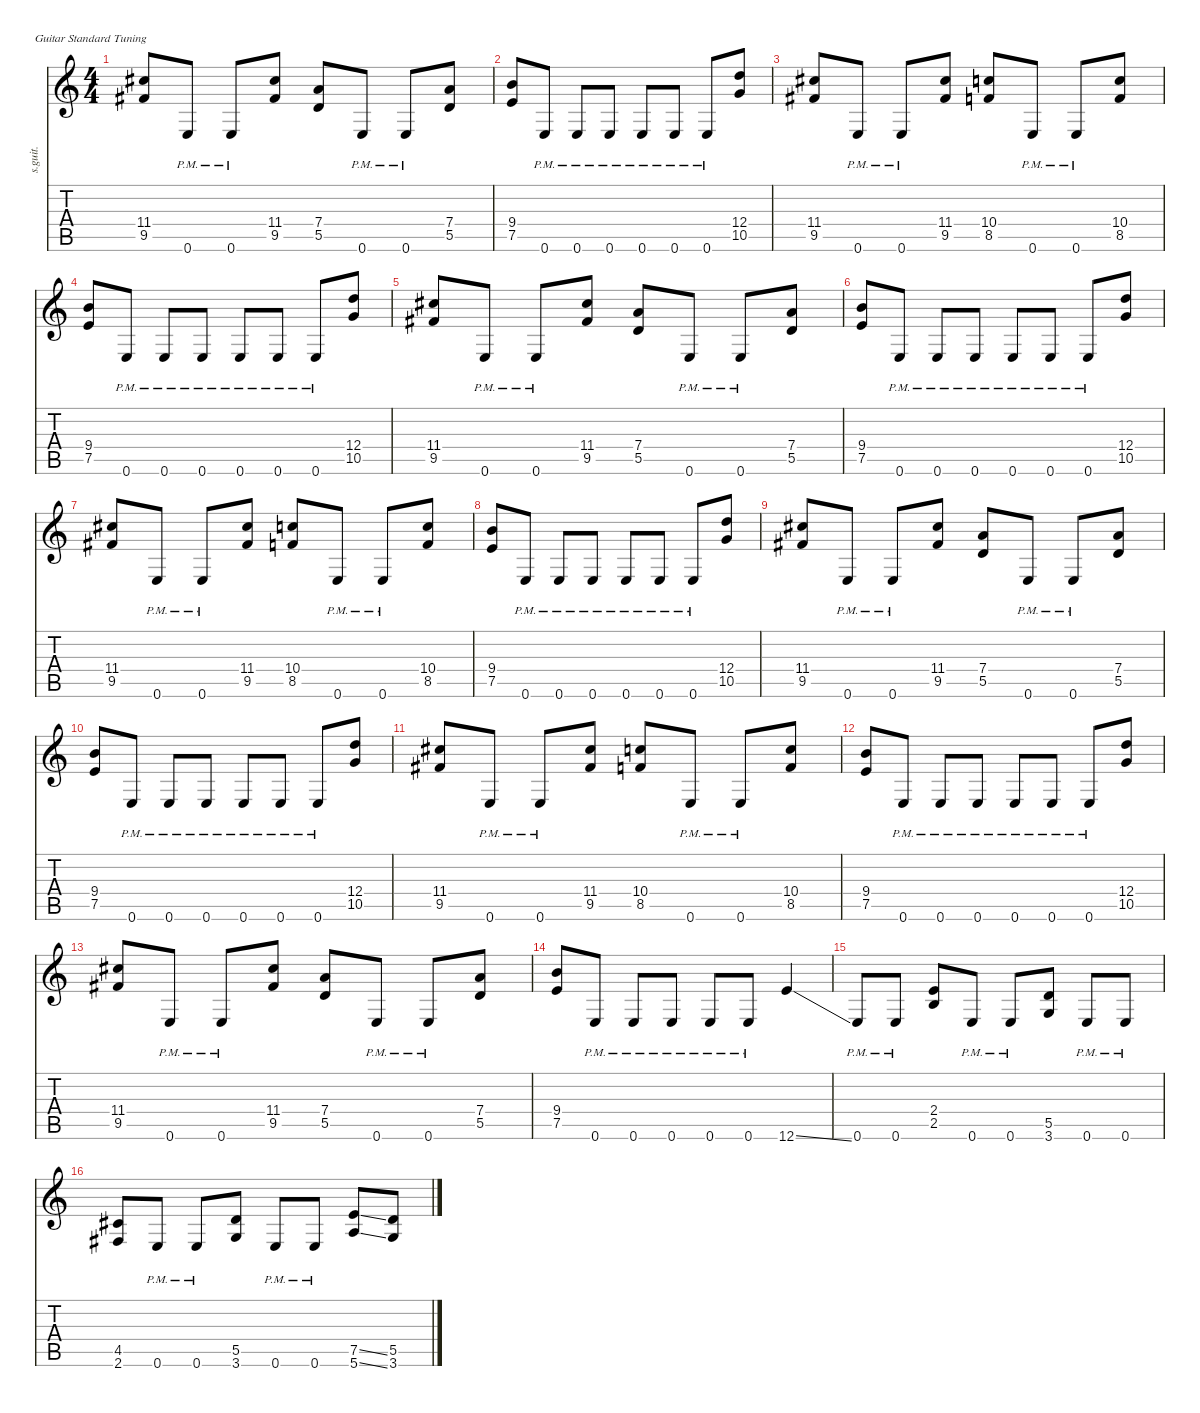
\defaultSystemsLayout 4
\hideDynamics
\bracketExtendMode nobrackets
\track ("James Hetfield - Rhythm Guitar" "s.guit.") {instrument distortionguitar}
\staff {score tabs}
\tuning (E4 B3 G3 D3 A2 E2)
\ts (4 4)
\tempo (140 hide)
\clef g2
\ks c
(11.4{acc #} 9.5{acc #}).8{lyrics (0 "") lyrics (1 "") lyrics (2 "") lyrics (3 "") lyrics (4 "") dy f} 0.6{pm}.8{lyrics (0 "") lyrics (1 "") lyrics (2 "") lyrics (3 "") lyrics (4 "")} 0.6{pm}.8{lyrics (0 "") lyrics (1 "") lyrics (2 "") lyrics (3 "") lyrics (4 "")} (11.4{acc #} 9.5{acc #}).8{lyrics (0 "") lyrics (1 "") lyrics (2 "") lyrics (3 "") lyrics (4 "")} (7.4 5.5).8{lyrics (0 "") lyrics (1 "") lyrics (2 "") lyrics (3 "") lyrics (4 "")} 0.6{pm}.8{lyrics (0 "") lyrics (1 "") lyrics (2 "") lyrics (3 "") lyrics (4 "")} 0.6{pm}.8{lyrics (0 "") lyrics (1 "") lyrics (2 "") lyrics (3 "") lyrics (4 "")} (7.4 5.5).8{lyrics (0 "") lyrics (1 "") lyrics (2 "") lyrics (3 "") lyrics (4 "")} |
(9.4 7.5).8{lyrics (0 "") lyrics (1 "") lyrics (2 "") lyrics (3 "") lyrics (4 "")} 0.6{pm}.8{lyrics (0 "") lyrics (1 "") lyrics (2 "") lyrics (3 "") lyrics (4 "")} 0.6{pm}.8{lyrics (0 "") lyrics (1 "") lyrics (2 "") lyrics (3 "") lyrics (4 "")} 0.6{pm}.8{lyrics (0 "") lyrics (1 "") lyrics (2 "") lyrics (3 "") lyrics (4 "")} 0.6{pm}.8{lyrics (0 "") lyrics (1 "") lyrics (2 "") lyrics (3 "") lyrics (4 "")} 0.6{pm}.8{lyrics (0 "") lyrics (1 "") lyrics (2 "") lyrics (3 "") lyrics (4 "")} 0.6{pm}.8{lyrics (0 "") lyrics (1 "") lyrics (2 "") lyrics (3 "") lyrics (4 "")} (12.4 10.5).8{lyrics (0 "") lyrics (1 "") lyrics (2 "") lyrics (3 "") lyrics (4 "")} |
(11.4{acc #} 9.5{acc #}).8{lyrics (0 "") lyrics (1 "") lyrics (2 "") lyrics (3 "") lyrics (4 "")} 0.6{pm}.8{lyrics (0 "") lyrics (1 "") lyrics (2 "") lyrics (3 "") lyrics (4 "")} 0.6{pm}.8{lyrics (0 "") lyrics (1 "") lyrics (2 "") lyrics (3 "") lyrics (4 "")} (11.4{acc #} 9.5{acc #}).8{lyrics (0 "") lyrics (1 "") lyrics (2 "") lyrics (3 "") lyrics (4 "")} (10.4 8.5).8{lyrics (0 "") lyrics (1 "") lyrics (2 "") lyrics (3 "") lyrics (4 "")} 0.6{pm}.8{lyrics (0 "") lyrics (1 "") lyrics (2 "") lyrics (3 "") lyrics (4 "")} 0.6{pm}.8{lyrics (0 "") lyrics (1 "") lyrics (2 "") lyrics (3 "") lyrics (4 "")} (10.4 8.5).8{lyrics (0 "") lyrics (1 "") lyrics (2 "") lyrics (3 "") lyrics (4 "")} |
(9.4 7.5).8{lyrics (0 "") lyrics (1 "") lyrics (2 "") lyrics (3 "") lyrics (4 "")} 0.6{pm}.8{lyrics (0 "") lyrics (1 "") lyrics (2 "") lyrics (3 "") lyrics (4 "")} 0.6{pm}.8{lyrics (0 "") lyrics (1 "") lyrics (2 "") lyrics (3 "") lyrics (4 "")} 0.6{pm}.8{lyrics (0 "") lyrics (1 "") lyrics (2 "") lyrics (3 "") lyrics (4 "")} 0.6{pm}.8{lyrics (0 "") lyrics (1 "") lyrics (2 "") lyrics (3 "") lyrics (4 "")} 0.6{pm}.8{lyrics (0 "") lyrics (1 "") lyrics (2 "") lyrics (3 "") lyrics (4 "")} 0.6{pm}.8{lyrics (0 "") lyrics (1 "") lyrics (2 "") lyrics (3 "") lyrics (4 "")} (12.4 10.5).8{lyrics (0 "") lyrics (1 "") lyrics (2 "") lyrics (3 "") lyrics (4 "")} |
(11.4{acc #} 9.5{acc #}).8{lyrics (0 "") lyrics (1 "") lyrics (2 "") lyrics (3 "") lyrics (4 "")} 0.6{pm}.8{lyrics (0 "") lyrics (1 "") lyrics (2 "") lyrics (3 "") lyrics (4 "")} 0.6{pm}.8{lyrics (0 "") lyrics (1 "") lyrics (2 "") lyrics (3 "") lyrics (4 "")} (11.4{acc #} 9.5{acc #}).8{lyrics (0 "") lyrics (1 "") lyrics (2 "") lyrics (3 "") lyrics (4 "")} (7.4 5.5).8{lyrics (0 "") lyrics (1 "") lyrics (2 "") lyrics (3 "") lyrics (4 "")} 0.6{pm}.8{lyrics (0 "") lyrics (1 "") lyrics (2 "") lyrics (3 "") lyrics (4 "")} 0.6{pm}.8{lyrics (0 "") lyrics (1 "") lyrics (2 "") lyrics (3 "") lyrics (4 "")} (7.4 5.5).8{lyrics (0 "") lyrics (1 "") lyrics (2 "") lyrics (3 "") lyrics (4 "")} |
(9.4 7.5).8{lyrics (0 "") lyrics (1 "") lyrics (2 "") lyrics (3 "") lyrics (4 "")} 0.6{pm}.8{lyrics (0 "") lyrics (1 "") lyrics (2 "") lyrics (3 "") lyrics (4 "")} 0.6{pm}.8{lyrics (0 "") lyrics (1 "") lyrics (2 "") lyrics (3 "") lyrics (4 "")} 0.6{pm}.8{lyrics (0 "") lyrics (1 "") lyrics (2 "") lyrics (3 "") lyrics (4 "")} 0.6{pm}.8{lyrics (0 "") lyrics (1 "") lyrics (2 "") lyrics (3 "") lyrics (4 "")} 0.6{pm}.8{lyrics (0 "") lyrics (1 "") lyrics (2 "") lyrics (3 "") lyrics (4 "")} 0.6{pm}.8{lyrics (0 "") lyrics (1 "") lyrics (2 "") lyrics (3 "") lyrics (4 "")} (12.4 10.5).8{lyrics (0 "") lyrics (1 "") lyrics (2 "") lyrics (3 "") lyrics (4 "")} |
(11.4{acc #} 9.5{acc #}).8{lyrics (0 "") lyrics (1 "") lyrics (2 "") lyrics (3 "") lyrics (4 "")} 0.6{pm}.8{lyrics (0 "") lyrics (1 "") lyrics (2 "") lyrics (3 "") lyrics (4 "")} 0.6{pm}.8{lyrics (0 "") lyrics (1 "") lyrics (2 "") lyrics (3 "") lyrics (4 "")} (11.4{acc #} 9.5{acc #}).8{lyrics (0 "") lyrics (1 "") lyrics (2 "") lyrics (3 "") lyrics (4 "")} (10.4 8.5).8{lyrics (0 "") lyrics (1 "") lyrics (2 "") lyrics (3 "") lyrics (4 "")} 0.6{pm}.8{lyrics (0 "") lyrics (1 "") lyrics (2 "") lyrics (3 "") lyrics (4 "")} 0.6{pm}.8{lyrics (0 "") lyrics (1 "") lyrics (2 "") lyrics (3 "") lyrics (4 "")} (10.4 8.5).8{lyrics (0 "") lyrics (1 "") lyrics (2 "") lyrics (3 "") lyrics (4 "")} |
(9.4 7.5).8{lyrics (0 "") lyrics (1 "") lyrics (2 "") lyrics (3 "") lyrics (4 "")} 0.6{pm}.8{lyrics (0 "") lyrics (1 "") lyrics (2 "") lyrics (3 "") lyrics (4 "")} 0.6{pm}.8{lyrics (0 "") lyrics (1 "") lyrics (2 "") lyrics (3 "") lyrics (4 "")} 0.6{pm}.8{lyrics (0 "") lyrics (1 "") lyrics (2 "") lyrics (3 "") lyrics (4 "")} 0.6{pm}.8{lyrics (0 "") lyrics (1 "") lyrics (2 "") lyrics (3 "") lyrics (4 "")} 0.6{pm}.8{lyrics (0 "") lyrics (1 "") lyrics (2 "") lyrics (3 "") lyrics (4 "")} 0.6{pm}.8{lyrics (0 "") lyrics (1 "") lyrics (2 "") lyrics (3 "") lyrics (4 "")} (12.4 10.5).8{lyrics (0 "") lyrics (1 "") lyrics (2 "") lyrics (3 "") lyrics (4 "")} |
(11.4{acc #} 9.5{acc #}).8{lyrics (0 "") lyrics (1 "") lyrics (2 "") lyrics (3 "") lyrics (4 "")} 0.6{pm}.8{lyrics (0 "") lyrics (1 "") lyrics (2 "") lyrics (3 "") lyrics (4 "")} 0.6{pm}.8{lyrics (0 "") lyrics (1 "") lyrics (2 "") lyrics (3 "") lyrics (4 "")} (11.4{acc #} 9.5{acc #}).8{lyrics (0 "") lyrics (1 "") lyrics (2 "") lyrics (3 "") lyrics (4 "")} (7.4 5.5).8{lyrics (0 "") lyrics (1 "") lyrics (2 "") lyrics (3 "") lyrics (4 "")} 0.6{pm}.8{lyrics (0 "") lyrics (1 "") lyrics (2 "") lyrics (3 "") lyrics (4 "")} 0.6{pm}.8{lyrics (0 "") lyrics (1 "") lyrics (2 "") lyrics (3 "") lyrics (4 "")} (7.4 5.5).8{lyrics (0 "") lyrics (1 "") lyrics (2 "") lyrics (3 "") lyrics (4 "")} |
(9.4 7.5).8{lyrics (0 "") lyrics (1 "") lyrics (2 "") lyrics (3 "") lyrics (4 "")} 0.6{pm}.8{lyrics (0 "") lyrics (1 "") lyrics (2 "") lyrics (3 "") lyrics (4 "")} 0.6{pm}.8{lyrics (0 "") lyrics (1 "") lyrics (2 "") lyrics (3 "") lyrics (4 "")} 0.6{pm}.8{lyrics (0 "") lyrics (1 "") lyrics (2 "") lyrics (3 "") lyrics (4 "")} 0.6{pm}.8{lyrics (0 "") lyrics (1 "") lyrics (2 "") lyrics (3 "") lyrics (4 "")} 0.6{pm}.8{lyrics (0 "") lyrics (1 "") lyrics (2 "") lyrics (3 "") lyrics (4 "")} 0.6{pm}.8{lyrics (0 "") lyrics (1 "") lyrics (2 "") lyrics (3 "") lyrics (4 "")} (12.4 10.5).8{lyrics (0 "") lyrics (1 "") lyrics (2 "") lyrics (3 "") lyrics (4 "")} |
(11.4{acc #} 9.5{acc #}).8{lyrics (0 "") lyrics (1 "") lyrics (2 "") lyrics (3 "") lyrics (4 "")} 0.6{pm}.8{lyrics (0 "") lyrics (1 "") lyrics (2 "") lyrics (3 "") lyrics (4 "")} 0.6{pm}.8{lyrics (0 "") lyrics (1 "") lyrics (2 "") lyrics (3 "") lyrics (4 "")} (11.4{acc #} 9.5{acc #}).8{lyrics (0 "") lyrics (1 "") lyrics (2 "") lyrics (3 "") lyrics (4 "")} (10.4 8.5).8{lyrics (0 "") lyrics (1 "") lyrics (2 "") lyrics (3 "") lyrics (4 "")} 0.6{pm}.8{lyrics (0 "") lyrics (1 "") lyrics (2 "") lyrics (3 "") lyrics (4 "")} 0.6{pm}.8{lyrics (0 "") lyrics (1 "") lyrics (2 "") lyrics (3 "") lyrics (4 "")} (10.4 8.5).8{lyrics (0 "") lyrics (1 "") lyrics (2 "") lyrics (3 "") lyrics (4 "")} |
(9.4 7.5).8{lyrics (0 "") lyrics (1 "") lyrics (2 "") lyrics (3 "") lyrics (4 "")} 0.6{pm}.8{lyrics (0 "") lyrics (1 "") lyrics (2 "") lyrics (3 "") lyrics (4 "")} 0.6{pm}.8{lyrics (0 "") lyrics (1 "") lyrics (2 "") lyrics (3 "") lyrics (4 "")} 0.6{pm}.8{lyrics (0 "") lyrics (1 "") lyrics (2 "") lyrics (3 "") lyrics (4 "")} 0.6{pm}.8{lyrics (0 "") lyrics (1 "") lyrics (2 "") lyrics (3 "") lyrics (4 "")} 0.6{pm}.8{lyrics (0 "") lyrics (1 "") lyrics (2 "") lyrics (3 "") lyrics (4 "")} 0.6{pm}.8{lyrics (0 "") lyrics (1 "") lyrics (2 "") lyrics (3 "") lyrics (4 "")} (12.4 10.5).8{lyrics (0 "") lyrics (1 "") lyrics (2 "") lyrics (3 "") lyrics (4 "")} |
(11.4{acc #} 9.5{acc #}).8{lyrics (0 "") lyrics (1 "") lyrics (2 "") lyrics (3 "") lyrics (4 "")} 0.6{pm}.8{lyrics (0 "") lyrics (1 "") lyrics (2 "") lyrics (3 "") lyrics (4 "")} 0.6{pm}.8{lyrics (0 "") lyrics (1 "") lyrics (2 "") lyrics (3 "") lyrics (4 "")} (11.4{acc #} 9.5{acc #}).8{lyrics (0 "") lyrics (1 "") lyrics (2 "") lyrics (3 "") lyrics (4 "")} (7.4 5.5).8{lyrics (0 "") lyrics (1 "") lyrics (2 "") lyrics (3 "") lyrics (4 "")} 0.6{pm}.8{lyrics (0 "") lyrics (1 "") lyrics (2 "") lyrics (3 "") lyrics (4 "")} 0.6{pm}.8{lyrics (0 "") lyrics (1 "") lyrics (2 "") lyrics (3 "") lyrics (4 "")} (7.4 5.5).8{lyrics (0 "") lyrics (1 "") lyrics (2 "") lyrics (3 "") lyrics (4 "")} |
(9.4 7.5).8{lyrics (0 "") lyrics (1 "") lyrics (2 "") lyrics (3 "") lyrics (4 "")} 0.6{pm}.8{lyrics (0 "") lyrics (1 "") lyrics (2 "") lyrics (3 "") lyrics (4 "")} 0.6{pm}.8{lyrics (0 "") lyrics (1 "") lyrics (2 "") lyrics (3 "") lyrics (4 "")} 0.6{pm}.8{lyrics (0 "") lyrics (1 "") lyrics (2 "") lyrics (3 "") lyrics (4 "")} 0.6{pm}.8{lyrics (0 "") lyrics (1 "") lyrics (2 "") lyrics (3 "") lyrics (4 "")} 0.6{pm}.8{lyrics (0 "") lyrics (1 "") lyrics (2 "") lyrics (3 "") lyrics (4 "")} 12.6{ss}.4{lyrics (0 "") lyrics (1 "") lyrics (2 "") lyrics (3 "") lyrics (4 "")} |
0.6{pm}.8{lyrics (0 "") lyrics (1 "") lyrics (2 "") lyrics (3 "") lyrics (4 "")} 0.6{pm}.8{lyrics (0 "") lyrics (1 "") lyrics (2 "") lyrics (3 "") lyrics (4 "")} (2.4 2.5).8{lyrics (0 "") lyrics (1 "") lyrics (2 "") lyrics (3 "") lyrics (4 "")} 0.6{pm}.8{lyrics (0 "") lyrics (1 "") lyrics (2 "") lyrics (3 "") lyrics (4 "")} 0.6{pm}.8{lyrics (0 "") lyrics (1 "") lyrics (2 "") lyrics (3 "") lyrics (4 "")} (5.5 3.6).8{lyrics (0 "") lyrics (1 "") lyrics (2 "") lyrics (3 "") lyrics (4 "")} 0.6{pm}.8{lyrics (0 "") lyrics (1 "") lyrics (2 "") lyrics (3 "") lyrics (4 "")} 0.6{pm}.8{lyrics (0 "") lyrics (1 "") lyrics (2 "") lyrics (3 "") lyrics (4 "")} |
(4.5{acc #} 2.6{acc #}).8{lyrics (0 "") lyrics (1 "") lyrics (2 "") lyrics (3 "") lyrics (4 "")} 0.6{pm}.8{lyrics (0 "") lyrics (1 "") lyrics (2 "") lyrics (3 "") lyrics (4 "")} 0.6{pm}.8{lyrics (0 "") lyrics (1 "") lyrics (2 "") lyrics (3 "") lyrics (4 "")} (5.5 3.6).8{lyrics (0 "") lyrics (1 "") lyrics (2 "") lyrics (3 "") lyrics (4 "")} 0.6{pm}.8{lyrics (0 "") lyrics (1 "") lyrics (2 "") lyrics (3 "") lyrics (4 "")} 0.6{pm}.8{lyrics (0 "") lyrics (1 "") lyrics (2 "") lyrics (3 "") lyrics (4 "")} (7.5{ss} 5.6{ss}).8{lyrics (0 "") lyrics (1 "") lyrics (2 "") lyrics (3 "") lyrics (4 "")} (5.5 3.6).8{lyrics (0 "") lyrics (1 "") lyrics (2 "") lyrics (3 "") lyrics (4 "")}
